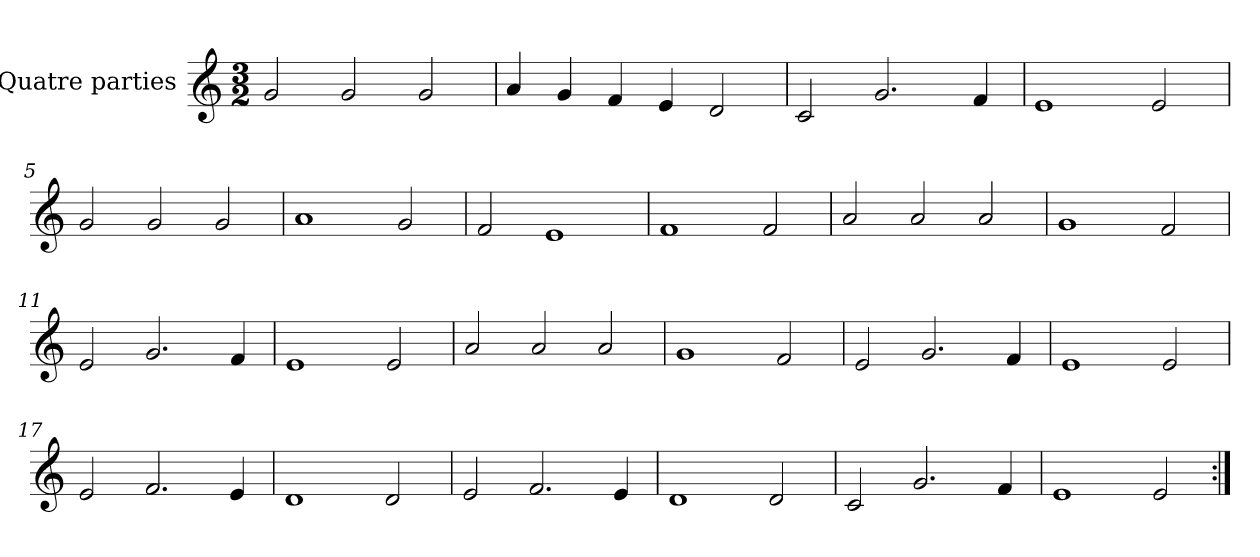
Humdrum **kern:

**kern
*part1
*staff1
*I"Quatre parties
*clefG2
*k[]
*M3/2
*MM180
=1
2g/
2g/
2g/
=2
4a/
4g/
4f/
4e/
2d/
=3
2c/
2.g/
4f/
=4
1e
2e/
=5
2g/
2g/
2g/
=6
1a
2g/
=7
2f/
1e
=8
1f
2f/
=9
2a/
2a/
2a/
=10
1g
2f/
=11
2e/
2.g/
4f/
=12
1e
2e/
=13
2a/
2a/
2a/
=14
1g
2f/
=15
2e/
2.g/
4f/
=16
1e
2e/
=17
2e/
2.f/
4e/
=18
1d
2d/
=19
2e/
2.f/
4e/
=20
1d
2d/
=21
2c/
2.g/
4f/
=22
1e
2e/
=:|!
*-
